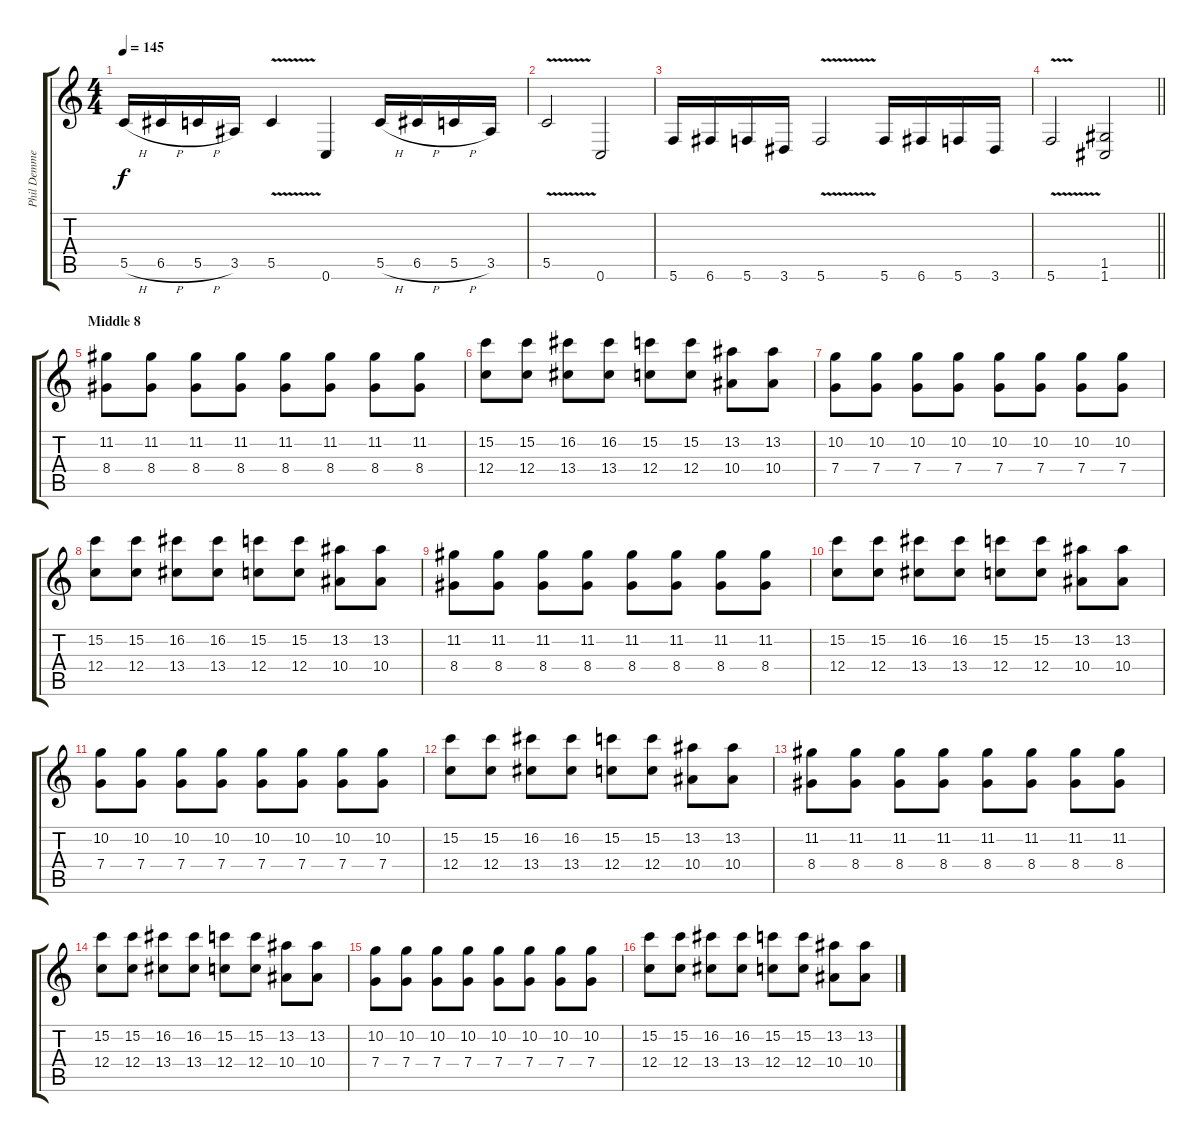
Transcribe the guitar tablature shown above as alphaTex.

\track ("Phil Demmel" "Phil Demme") {instrument distortionguitar}
\staff {score tabs}
\tuning (D4 A3 F3 C3 G2 C2) {hide}
\ts (4 4)
\tempo 145
\clef g2
\ks c
5.5{h}.16{dy f} 6.5{h}.16 5.5{h}.16 3.5.16 5.5{v}.4 0.6.4 5.5{h}.16 6.5{h}.16 5.5{h}.16 3.5.16 |
5.5{v}.2 0.6.2 |
5.6.16 6.6.16 5.6.16 3.6.16 5.6{v}.2 5.6.16 6.6.16 5.6.16 3.6.16 |
\barLineRight lightlight
5.6{v}.2 (1.5 1.6).2 |
\section ("" "Middle 8")
(11.2 8.4).8 (11.2 8.4).8 (11.2 8.4).8 (11.2 8.4).8 (11.2 8.4).8 (11.2 8.4).8 (11.2 8.4).8 (11.2 8.4).8 |
(15.2 12.4).8 (15.2 12.4).8 (16.2 13.4).8 (16.2 13.4).8 (15.2 12.4).8 (15.2 12.4).8 (13.2 10.4).8 (13.2 10.4).8 |
(10.2 7.4).8 (10.2 7.4).8 (10.2 7.4).8 (10.2 7.4).8 (10.2 7.4).8 (10.2 7.4).8 (10.2 7.4).8 (10.2 7.4).8 |
(15.2 12.4).8 (15.2 12.4).8 (16.2 13.4).8 (16.2 13.4).8 (15.2 12.4).8 (15.2 12.4).8 (13.2 10.4).8 (13.2 10.4).8 |
(11.2 8.4).8 (11.2 8.4).8 (11.2 8.4).8 (11.2 8.4).8 (11.2 8.4).8 (11.2 8.4).8 (11.2 8.4).8 (11.2 8.4).8 |
(15.2 12.4).8 (15.2 12.4).8 (16.2 13.4).8 (16.2 13.4).8 (15.2 12.4).8 (15.2 12.4).8 (13.2 10.4).8 (13.2 10.4).8 |
(10.2 7.4).8 (10.2 7.4).8 (10.2 7.4).8 (10.2 7.4).8 (10.2 7.4).8 (10.2 7.4).8 (10.2 7.4).8 (10.2 7.4).8 |
(15.2 12.4).8 (15.2 12.4).8 (16.2 13.4).8 (16.2 13.4).8 (15.2 12.4).8 (15.2 12.4).8 (13.2 10.4).8 (13.2 10.4).8 |
(11.2 8.4).8 (11.2 8.4).8 (11.2 8.4).8 (11.2 8.4).8 (11.2 8.4).8 (11.2 8.4).8 (11.2 8.4).8 (11.2 8.4).8 |
(15.2 12.4).8 (15.2 12.4).8 (16.2 13.4).8 (16.2 13.4).8 (15.2 12.4).8 (15.2 12.4).8 (13.2 10.4).8 (13.2 10.4).8 |
(10.2 7.4).8 (10.2 7.4).8 (10.2 7.4).8 (10.2 7.4).8 (10.2 7.4).8 (10.2 7.4).8 (10.2 7.4).8 (10.2 7.4).8 |
(15.2 12.4).8 (15.2 12.4).8 (16.2 13.4).8 (16.2 13.4).8 (15.2 12.4).8 (15.2 12.4).8 (13.2 10.4).8 (13.2 10.4).8
